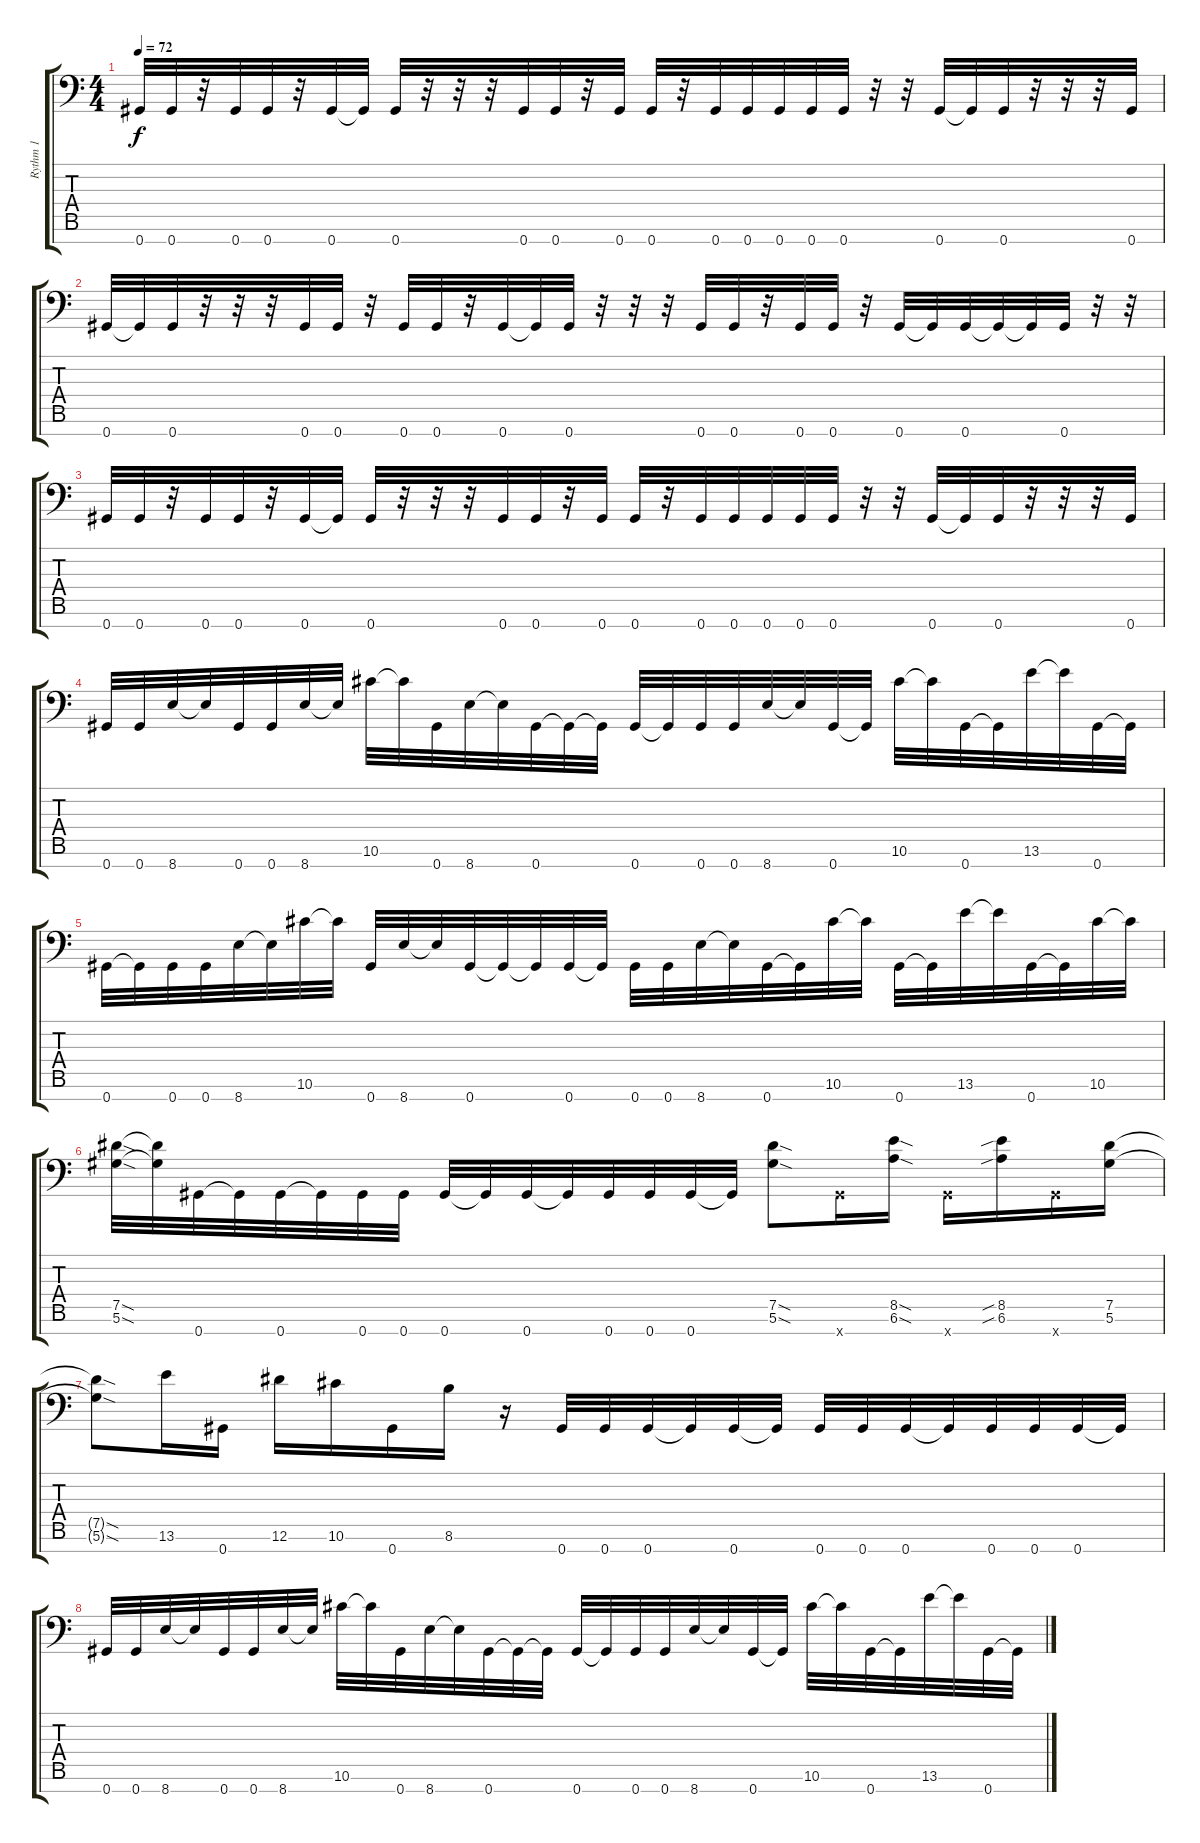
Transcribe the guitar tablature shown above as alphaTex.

\track ("Rythm 1" "Rythm 1") {instrument distortionguitar}
\staff {score tabs}
\tuning (Eb4 Bb3 Gb3 Db3 Ab2 Eb2 Ab1) {hide}
\ts (4 4)
\tempo 72
\clef f4
\ks c
0.7.32{dy f} 0.7.32 r.32 0.7.32 0.7.32 r.32 0.7.32 0.7{t}.32 0.7.32 r.32 r.32 r.32 0.7.32 0.7.32 r.32 0.7.32 0.7.32 r.32 0.7.32 0.7.32 0.7.32 0.7.32 0.7.32 r.32 r.32 0.7.32 0.7{t}.32 0.7.32 r.32 r.32 r.32 0.7.32 |
0.7.32 0.7{t}.32 0.7.32 r.32 r.32 r.32 0.7.32 0.7.32 r.32 0.7.32 0.7.32 r.32 0.7.32 0.7{t}.32 0.7.32 r.32 r.32 r.32 0.7.32 0.7.32 r.32 0.7.32 0.7.32 r.32 0.7.32 0.7{t}.32 0.7.32 0.7{t}.32 0.7{t}.32 0.7.32 r.32 r.32 |
0.7.32 0.7.32 r.32 0.7.32 0.7.32 r.32 0.7.32 0.7{t}.32 0.7.32 r.32 r.32 r.32 0.7.32 0.7.32 r.32 0.7.32 0.7.32 r.32 0.7.32 0.7.32 0.7.32 0.7.32 0.7.32 r.32 r.32 0.7.32 0.7{t}.32 0.7.32 r.32 r.32 r.32 0.7.32 |
0.7.32 0.7.32 8.7.32 8.7{t}.32 0.7.32 0.7.32 8.7.32 8.7{t}.32 10.6.32 10.6{t}.32 0.7.32 8.7.32 8.7{t}.32 0.7.32 0.7{t}.32 0.7{t}.32 0.7.32 0.7{t}.32 0.7.32 0.7.32 8.7.32 8.7{t}.32 0.7.32 0.7{t}.32 10.6.32 10.6{t}.32 0.7.32 0.7{t}.32 13.6.32 13.6{t}.32 0.7.32 0.7{t}.32 |
0.7.32 0.7{t}.32 0.7.32 0.7.32 8.7.32 8.7{t}.32 10.6.32 10.6{t}.32 0.7.32 8.7.32 8.7{t}.32 0.7.32 0.7{t}.32 0.7{t}.32 0.7.32 0.7{t}.32 0.7.32 0.7.32 8.7.32 8.7{t}.32 0.7.32 0.7{t}.32 10.6.32 10.6{t}.32 0.7.32 0.7{t}.32 13.6.32 13.6{t}.32 0.7.32 0.7{t}.32 10.6.32 10.6{t}.32 |
(7.5{sod} 5.6{sod}).32 (7.5{t} 5.6{t}).32 0.7.32 0.7{t}.32 0.7.32 0.7{t}.32 0.7.32 0.7.32 0.7.32 0.7{t}.32 0.7.32 0.7{t}.32 0.7.32 0.7.32 0.7.32 0.7{t}.32 (7.5{sod} 5.6{sod}).8 0.7{x}.16 (8.5{sod} 6.6{sod}).16 0.7{x}.16 (8.5{sib} 6.6{sib}).16 0.7{x}.16 (7.5 5.6).16 |
(7.5{sod t} 5.6{sod t}).8 13.6.16 0.7.16 12.6.16 10.6.16 0.7.16 8.6.16 r.16 0.7.32 0.7.32 0.7.32 0.7{t}.32 0.7.32 0.7{t}.32 0.7.32 0.7.32 0.7.32 0.7{t}.32 0.7.32 0.7.32 0.7.32 0.7{t}.32 |
0.7.32 0.7.32 8.7.32 8.7{t}.32 0.7.32 0.7.32 8.7.32 8.7{t}.32 10.6.32 10.6{t}.32 0.7.32 8.7.32 8.7{t}.32 0.7.32 0.7{t}.32 0.7{t}.32 0.7.32 0.7{t}.32 0.7.32 0.7.32 8.7.32 8.7{t}.32 0.7.32 0.7{t}.32 10.6.32 10.6{t}.32 0.7.32 0.7{t}.32 13.6.32 13.6{t}.32 0.7.32 0.7{t}.32
